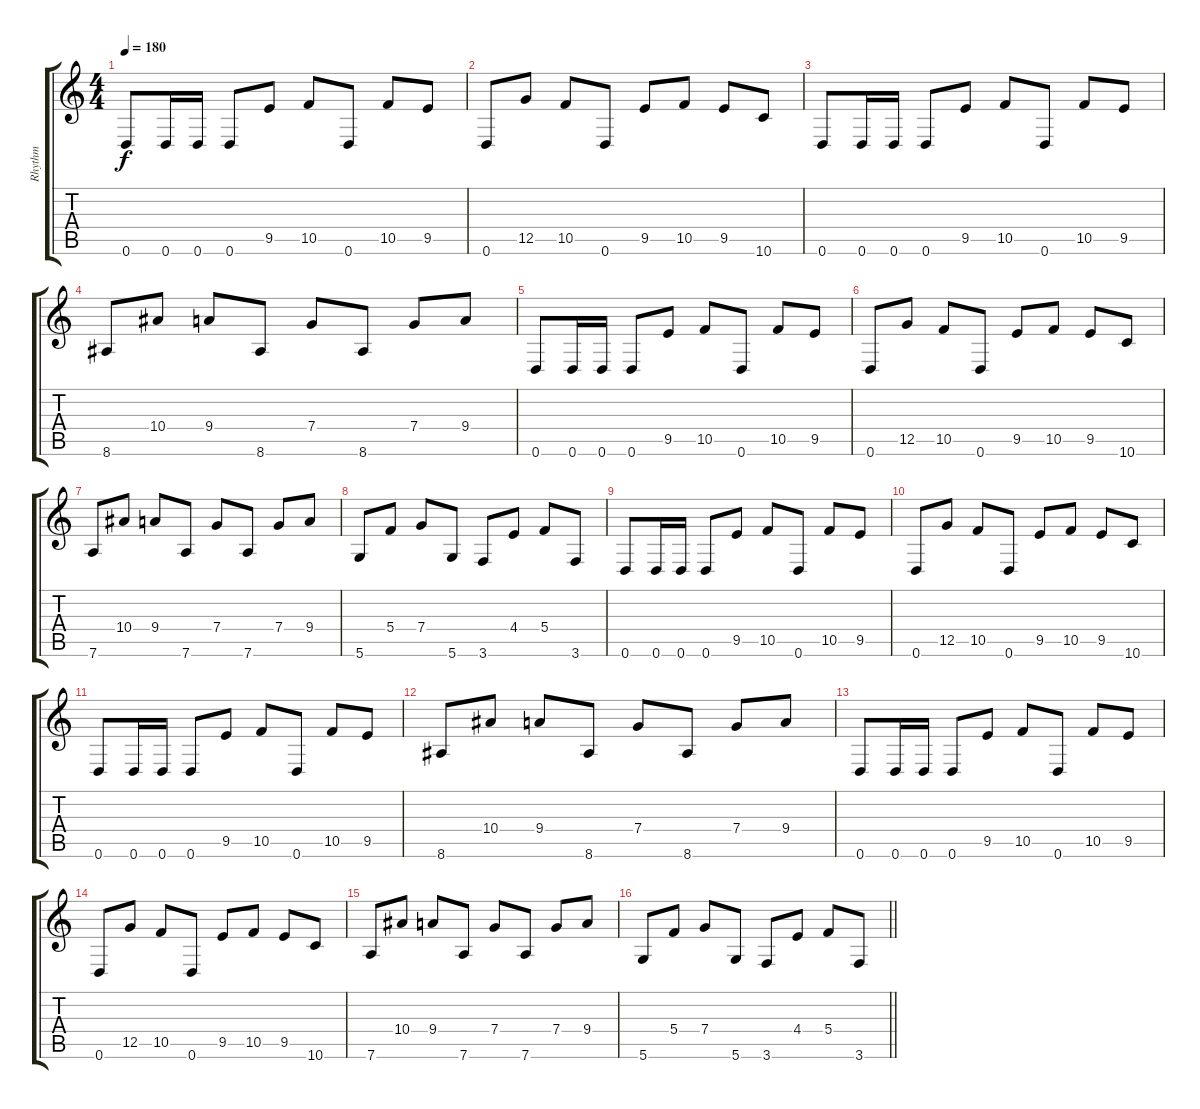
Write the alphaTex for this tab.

\track ("Rhythm" "Rhythm") {instrument distortionguitar}
\staff {score tabs}
\tuning (D4 A3 F3 C3 G2 D2) {hide}
\ts (4 4)
\section ("" "")
\tempo 180
\clef g2
\ks c
0.6.8{dy f} 0.6.16 0.6.16 0.6.8 9.5.8 10.5.8 0.6.8 10.5.8 9.5.8 |
0.6.8 12.5.8 10.5.8 0.6.8 9.5.8 10.5.8 9.5.8 10.6.8 |
0.6.8 0.6.16 0.6.16 0.6.8 9.5.8 10.5.8 0.6.8 10.5.8 9.5.8 |
8.6.8 10.4.8 9.4.8 8.6.8 7.4.8 8.6.8 7.4.8 9.4.8 |
0.6.8 0.6.16 0.6.16 0.6.8 9.5.8 10.5.8 0.6.8 10.5.8 9.5.8 |
0.6.8 12.5.8 10.5.8 0.6.8 9.5.8 10.5.8 9.5.8 10.6.8 |
7.6.8 10.4.8 9.4.8 7.6.8 7.4.8 7.6.8 7.4.8 9.4.8 |
5.6.8 5.4.8 7.4.8 5.6.8 3.6.8 4.4.8 5.4.8 3.6.8 |
0.6.8 0.6.16 0.6.16 0.6.8 9.5.8 10.5.8 0.6.8 10.5.8 9.5.8 |
0.6.8 12.5.8 10.5.8 0.6.8 9.5.8 10.5.8 9.5.8 10.6.8 |
0.6.8 0.6.16 0.6.16 0.6.8 9.5.8 10.5.8 0.6.8 10.5.8 9.5.8 |
8.6.8 10.4.8 9.4.8 8.6.8 7.4.8 8.6.8 7.4.8 9.4.8 |
0.6.8 0.6.16 0.6.16 0.6.8 9.5.8 10.5.8 0.6.8 10.5.8 9.5.8 |
0.6.8 12.5.8 10.5.8 0.6.8 9.5.8 10.5.8 9.5.8 10.6.8 |
7.6.8 10.4.8 9.4.8 7.6.8 7.4.8 7.6.8 7.4.8 9.4.8 |
\barLineRight lightlight
5.6.8 5.4.8 7.4.8 5.6.8 3.6.8 4.4.8 5.4.8 3.6.8
